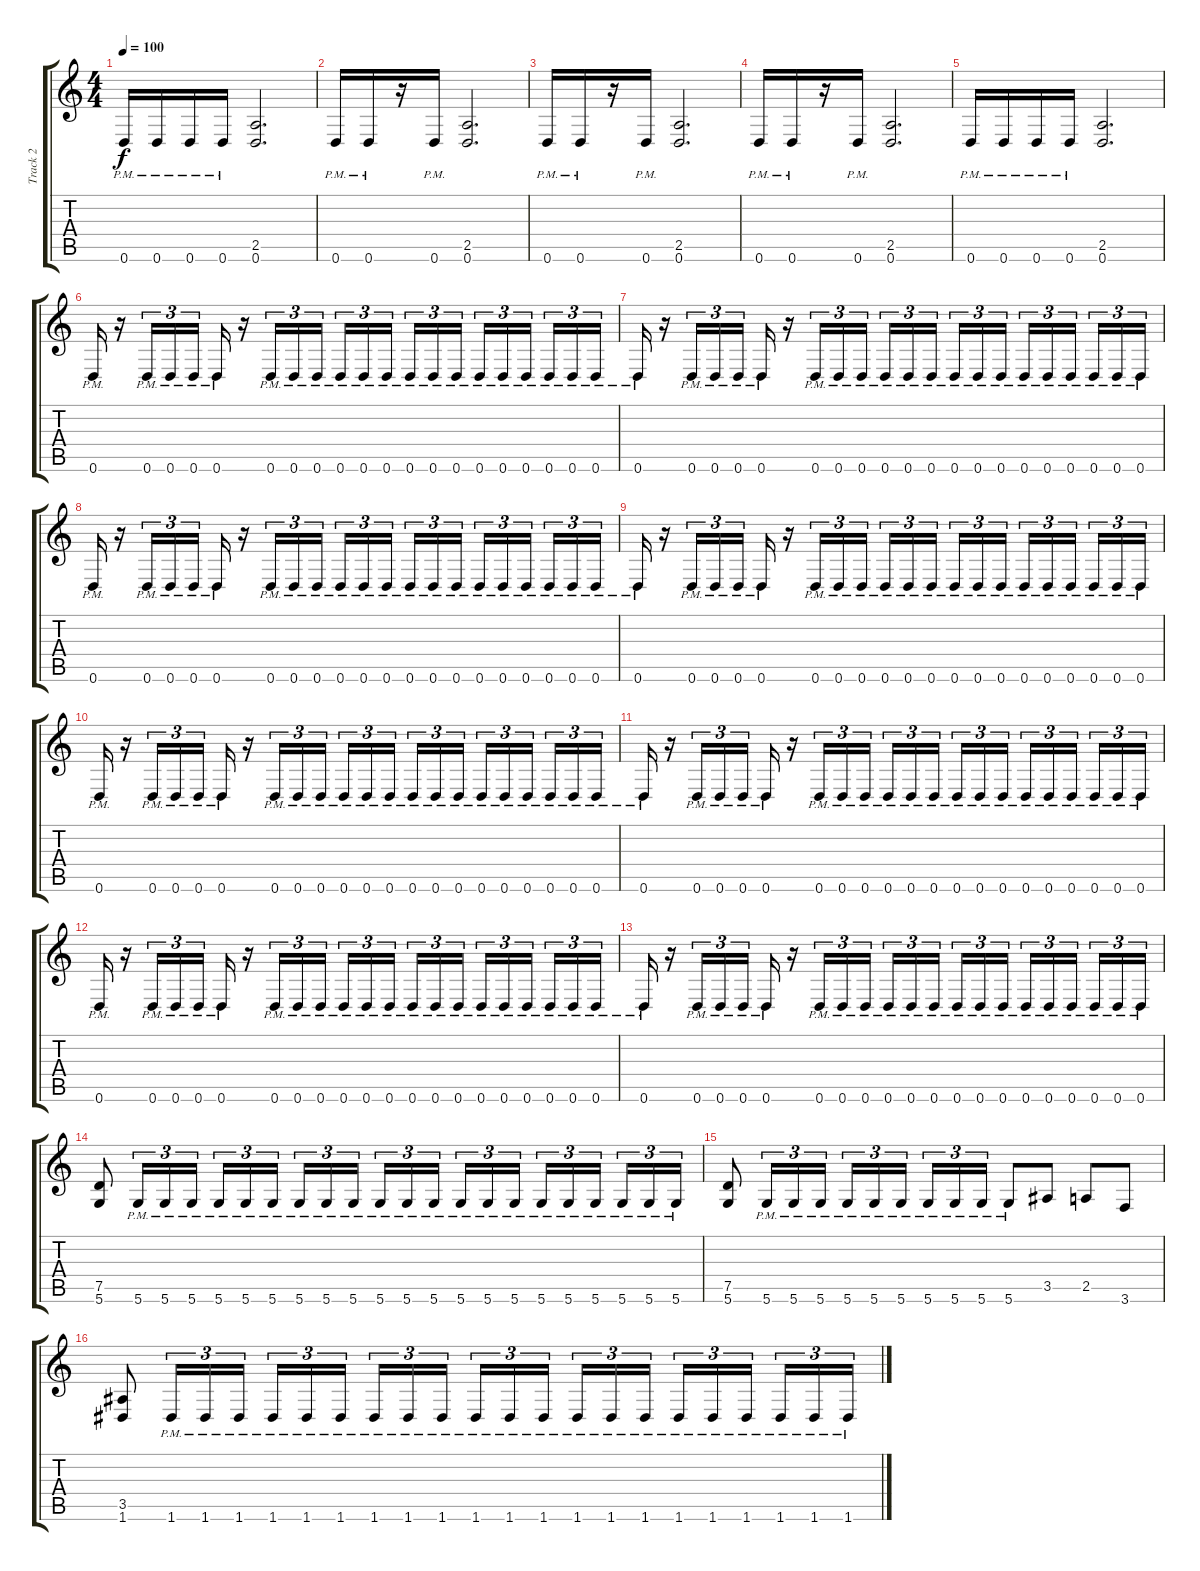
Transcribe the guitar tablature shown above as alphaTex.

\track ("Track 2" "Track 2") {instrument distortionguitar}
\staff {score tabs}
\tuning (D4 A3 F3 C3 G2 D2) {hide}
\ts (4 4)
\tempo 100
\clef g2
\ks c
0.6{pm}.16{dy f} 0.6{pm}.16 0.6{pm}.16 0.6{pm}.16 (2.5 0.6).2{d} |
0.6{pm}.16 0.6{pm}.16 r.16 0.6{pm}.16 (2.5 0.6).2{d} |
0.6{pm}.16 0.6{pm}.16 r.16 0.6{pm}.16 (2.5 0.6).2{d} |
0.6{pm}.16 0.6{pm}.16 r.16 0.6{pm}.16 (2.5 0.6).2{d} |
0.6{pm}.16 0.6{pm}.16 0.6{pm}.16 0.6{pm}.16 (2.5 0.6).2{d} |
0.6{pm}.16 r.16 0.6{pm}.16{tu (3 2)} 0.6{pm}.16{tu (3 2)} 0.6{pm}.16{tu (3 2)} 0.6{pm}.16 r.16 0.6{pm}.16{tu (3 2)} 0.6{pm}.16{tu (3 2)} 0.6{pm}.16{tu (3 2)} 0.6{pm}.16{tu (3 2)} 0.6{pm}.16{tu (3 2)} 0.6{pm}.16{tu (3 2) beam splitsecondary} 0.6{pm}.16{tu (3 2)} 0.6{pm}.16{tu (3 2)} 0.6{pm}.16{tu (3 2)} 0.6{pm}.16{tu (3 2)} 0.6{pm}.16{tu (3 2)} 0.6{pm}.16{tu (3 2) beam splitsecondary} 0.6{pm}.16{tu (3 2)} 0.6{pm}.16{tu (3 2)} 0.6{pm}.16{tu (3 2)} |
0.6{pm}.16 r.16 0.6{pm}.16{tu (3 2)} 0.6{pm}.16{tu (3 2)} 0.6{pm}.16{tu (3 2)} 0.6{pm}.16 r.16 0.6{pm}.16{tu (3 2)} 0.6{pm}.16{tu (3 2)} 0.6{pm}.16{tu (3 2)} 0.6{pm}.16{tu (3 2)} 0.6{pm}.16{tu (3 2)} 0.6{pm}.16{tu (3 2) beam splitsecondary} 0.6{pm}.16{tu (3 2)} 0.6{pm}.16{tu (3 2)} 0.6{pm}.16{tu (3 2)} 0.6{pm}.16{tu (3 2)} 0.6{pm}.16{tu (3 2)} 0.6{pm}.16{tu (3 2) beam splitsecondary} 0.6{pm}.16{tu (3 2)} 0.6{pm}.16{tu (3 2)} 0.6{pm}.16{tu (3 2)} |
0.6{pm}.16 r.16 0.6{pm}.16{tu (3 2)} 0.6{pm}.16{tu (3 2)} 0.6{pm}.16{tu (3 2)} 0.6{pm}.16 r.16 0.6{pm}.16{tu (3 2)} 0.6{pm}.16{tu (3 2)} 0.6{pm}.16{tu (3 2)} 0.6{pm}.16{tu (3 2)} 0.6{pm}.16{tu (3 2)} 0.6{pm}.16{tu (3 2) beam splitsecondary} 0.6{pm}.16{tu (3 2)} 0.6{pm}.16{tu (3 2)} 0.6{pm}.16{tu (3 2)} 0.6{pm}.16{tu (3 2)} 0.6{pm}.16{tu (3 2)} 0.6{pm}.16{tu (3 2) beam splitsecondary} 0.6{pm}.16{tu (3 2)} 0.6{pm}.16{tu (3 2)} 0.6{pm}.16{tu (3 2)} |
0.6{pm}.16 r.16 0.6{pm}.16{tu (3 2)} 0.6{pm}.16{tu (3 2)} 0.6{pm}.16{tu (3 2)} 0.6{pm}.16 r.16 0.6{pm}.16{tu (3 2)} 0.6{pm}.16{tu (3 2)} 0.6{pm}.16{tu (3 2)} 0.6{pm}.16{tu (3 2)} 0.6{pm}.16{tu (3 2)} 0.6{pm}.16{tu (3 2) beam splitsecondary} 0.6{pm}.16{tu (3 2)} 0.6{pm}.16{tu (3 2)} 0.6{pm}.16{tu (3 2)} 0.6{pm}.16{tu (3 2)} 0.6{pm}.16{tu (3 2)} 0.6{pm}.16{tu (3 2) beam splitsecondary} 0.6{pm}.16{tu (3 2)} 0.6{pm}.16{tu (3 2)} 0.6{pm}.16{tu (3 2)} |
0.6{pm}.16 r.16 0.6{pm}.16{tu (3 2)} 0.6{pm}.16{tu (3 2)} 0.6{pm}.16{tu (3 2)} 0.6{pm}.16 r.16 0.6{pm}.16{tu (3 2)} 0.6{pm}.16{tu (3 2)} 0.6{pm}.16{tu (3 2)} 0.6{pm}.16{tu (3 2)} 0.6{pm}.16{tu (3 2)} 0.6{pm}.16{tu (3 2) beam splitsecondary} 0.6{pm}.16{tu (3 2)} 0.6{pm}.16{tu (3 2)} 0.6{pm}.16{tu (3 2)} 0.6{pm}.16{tu (3 2)} 0.6{pm}.16{tu (3 2)} 0.6{pm}.16{tu (3 2) beam splitsecondary} 0.6{pm}.16{tu (3 2)} 0.6{pm}.16{tu (3 2)} 0.6{pm}.16{tu (3 2)} |
0.6{pm}.16 r.16 0.6{pm}.16{tu (3 2)} 0.6{pm}.16{tu (3 2)} 0.6{pm}.16{tu (3 2)} 0.6{pm}.16 r.16 0.6{pm}.16{tu (3 2)} 0.6{pm}.16{tu (3 2)} 0.6{pm}.16{tu (3 2)} 0.6{pm}.16{tu (3 2)} 0.6{pm}.16{tu (3 2)} 0.6{pm}.16{tu (3 2) beam splitsecondary} 0.6{pm}.16{tu (3 2)} 0.6{pm}.16{tu (3 2)} 0.6{pm}.16{tu (3 2)} 0.6{pm}.16{tu (3 2)} 0.6{pm}.16{tu (3 2)} 0.6{pm}.16{tu (3 2) beam splitsecondary} 0.6{pm}.16{tu (3 2)} 0.6{pm}.16{tu (3 2)} 0.6{pm}.16{tu (3 2)} |
0.6{pm}.16 r.16 0.6{pm}.16{tu (3 2)} 0.6{pm}.16{tu (3 2)} 0.6{pm}.16{tu (3 2)} 0.6{pm}.16 r.16 0.6{pm}.16{tu (3 2)} 0.6{pm}.16{tu (3 2)} 0.6{pm}.16{tu (3 2)} 0.6{pm}.16{tu (3 2)} 0.6{pm}.16{tu (3 2)} 0.6{pm}.16{tu (3 2) beam splitsecondary} 0.6{pm}.16{tu (3 2)} 0.6{pm}.16{tu (3 2)} 0.6{pm}.16{tu (3 2)} 0.6{pm}.16{tu (3 2)} 0.6{pm}.16{tu (3 2)} 0.6{pm}.16{tu (3 2) beam splitsecondary} 0.6{pm}.16{tu (3 2)} 0.6{pm}.16{tu (3 2)} 0.6{pm}.16{tu (3 2)} |
0.6{pm}.16 r.16 0.6{pm}.16{tu (3 2)} 0.6{pm}.16{tu (3 2)} 0.6{pm}.16{tu (3 2)} 0.6{pm}.16 r.16 0.6{pm}.16{tu (3 2)} 0.6{pm}.16{tu (3 2)} 0.6{pm}.16{tu (3 2)} 0.6{pm}.16{tu (3 2)} 0.6{pm}.16{tu (3 2)} 0.6{pm}.16{tu (3 2) beam splitsecondary} 0.6{pm}.16{tu (3 2)} 0.6{pm}.16{tu (3 2)} 0.6{pm}.16{tu (3 2)} 0.6{pm}.16{tu (3 2)} 0.6{pm}.16{tu (3 2)} 0.6{pm}.16{tu (3 2) beam splitsecondary} 0.6{pm}.16{tu (3 2)} 0.6{pm}.16{tu (3 2)} 0.6{pm}.16{tu (3 2)} |
(7.5 5.6).8 5.6{pm}.16{tu (3 2)} 5.6{pm}.16{tu (3 2)} 5.6{pm}.16{tu (3 2)} 5.6{pm}.16{tu (3 2)} 5.6{pm}.16{tu (3 2)} 5.6{pm}.16{tu (3 2) beam splitsecondary} 5.6{pm}.16{tu (3 2)} 5.6{pm}.16{tu (3 2)} 5.6{pm}.16{tu (3 2)} 5.6{pm}.16{tu (3 2)} 5.6{pm}.16{tu (3 2)} 5.6{pm}.16{tu (3 2) beam splitsecondary} 5.6{pm}.16{tu (3 2)} 5.6{pm}.16{tu (3 2)} 5.6{pm}.16{tu (3 2)} 5.6{pm}.16{tu (3 2)} 5.6{pm}.16{tu (3 2)} 5.6{pm}.16{tu (3 2) beam splitsecondary} 5.6{pm}.16{tu (3 2)} 5.6{pm}.16{tu (3 2)} 5.6{pm}.16{tu (3 2)} |
(7.5 5.6).8 5.6{pm}.16{tu (3 2)} 5.6{pm}.16{tu (3 2)} 5.6{pm}.16{tu (3 2)} 5.6{pm}.16{tu (3 2)} 5.6{pm}.16{tu (3 2)} 5.6{pm}.16{tu (3 2) beam splitsecondary} 5.6{pm}.16{tu (3 2)} 5.6{pm}.16{tu (3 2)} 5.6{pm}.16{tu (3 2)} 5.6{pm}.8 3.5.8 2.5.8 3.6.8 |
(3.5 1.6).8 1.6{pm}.16{tu (3 2)} 1.6{pm}.16{tu (3 2)} 1.6{pm}.16{tu (3 2)} 1.6{pm}.16{tu (3 2)} 1.6{pm}.16{tu (3 2)} 1.6{pm}.16{tu (3 2) beam splitsecondary} 1.6{pm}.16{tu (3 2)} 1.6{pm}.16{tu (3 2)} 1.6{pm}.16{tu (3 2)} 1.6{pm}.16{tu (3 2)} 1.6{pm}.16{tu (3 2)} 1.6{pm}.16{tu (3 2) beam splitsecondary} 1.6{pm}.16{tu (3 2)} 1.6{pm}.16{tu (3 2)} 1.6{pm}.16{tu (3 2)} 1.6{pm}.16{tu (3 2)} 1.6{pm}.16{tu (3 2)} 1.6{pm}.16{tu (3 2) beam splitsecondary} 1.6{pm}.16{tu (3 2)} 1.6{pm}.16{tu (3 2)} 1.6{pm}.16{tu (3 2)}
